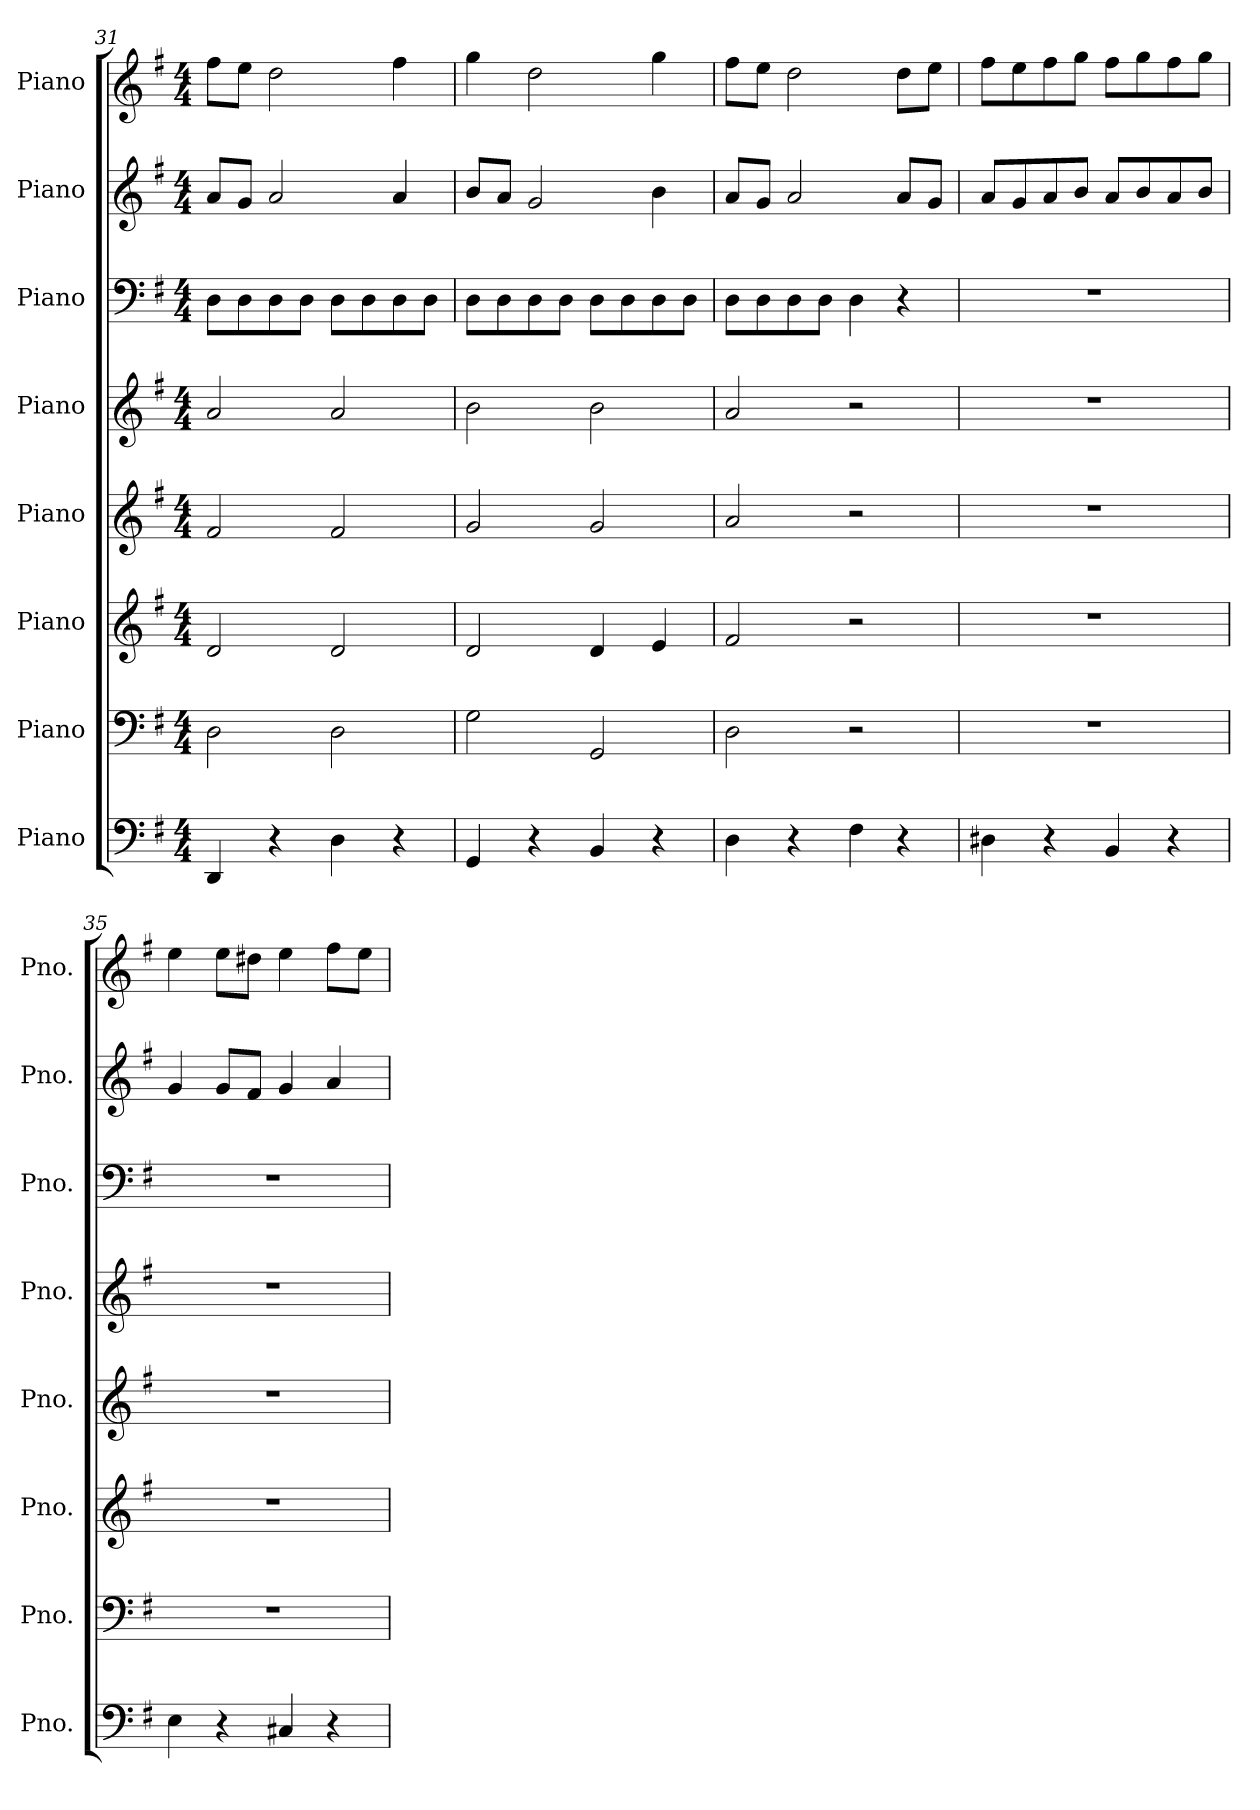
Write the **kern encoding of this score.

**kern	**kern	**kern	**kern	**kern	**kern	**kern	**kern
*part8	*part7	*part6	*part5	*part4	*part3	*part2	*part1
*staff8	*staff7	*staff6	*staff5	*staff4	*staff3	*staff2	*staff1
*I"Piano	*I"Piano	*I"Piano	*I"Piano	*I"Piano	*I"Piano	*I"Piano	*I"Piano
*I'Pno.	*I'Pno.	*I'Pno.	*I'Pno.	*I'Pno.	*I'Pno.	*I'Pno.	*I'Pno.
!!LO:PB:g=z
*clefF4	*clefF4	*clefG2	*clefG2	*clefG2	*clefF4	*clefG2	*clefG2
*k[f#]	*k[f#]	*k[f#]	*k[f#]	*k[f#]	*k[f#]	*k[f#]	*k[f#]
*M4/4	*M4/4	*M4/4	*M4/4	*M4/4	*M4/4	*M4/4	*M4/4
=31	=31	=31	=31	=31	=31	=31	=31
4DD/	2D\	2d/	2f#/	2a/	8D\L	8a/L	8ff#\L
.	.	.	.	.	8D\	8g/J	8ee\J
4r	.	.	.	.	8D\	2a/	2dd\
.	.	.	.	.	8D\J	.	.
4D\	2D\	2d/	2f#/	2a/	8D\L	.	.
.	.	.	.	.	8D\	.	.
4r	.	.	.	.	8D\	4a/	4ff#\
.	.	.	.	.	8D\J	.	.
=32	=32	=32	=32	=32	=32	=32	=32
4GG/	2G\	2d/	2g/	2b\	8D\L	8b/L	4gg\
.	.	.	.	.	8D\	8a/J	.
4r	.	.	.	.	8D\	2g/	2dd\
.	.	.	.	.	8D\J	.	.
4BB/	2GG/	4d/	2g/	2b\	8D\L	.	.
.	.	.	.	.	8D\	.	.
4r	.	4e/	.	.	8D\	4b\	4gg\
.	.	.	.	.	8D\J	.	.
=33	=33	=33	=33	=33	=33	=33	=33
4D\	2D\	2f#/	2a/	2a/	8D\L	8a/L	8ff#\L
.	.	.	.	.	8D\	8g/J	8ee\J
4r	.	.	.	.	8D\	2a/	2dd\
.	.	.	.	.	8D\J	.	.
4F#\	2r	2r	2r	2r	4D\	.	.
4r	.	.	.	.	4r	8a/L	8dd\L
.	.	.	.	.	.	8g/J	8ee\J
=34	=34	=34	=34	=34	=34	=34	=34
4D#X\	1r	1r	1r	1r	1r	8a/L	8ff#\L
.	.	.	.	.	.	8g/	8ee\
4r	.	.	.	.	.	8a/	8ff#\
.	.	.	.	.	.	8b/J	8gg\J
4BB/	.	.	.	.	.	8a/L	8ff#\L
.	.	.	.	.	.	8b/	8gg\
4r	.	.	.	.	.	8a/	8ff#\
.	.	.	.	.	.	8b/J	8gg\J
=35	=35	=35	=35	=35	=35	=35	=35
4E\	1r	1r	1r	1r	1r	4g/	4ee\
4r	.	.	.	.	.	8g/L	8ee\L
.	.	.	.	.	.	8f#/J	8dd#X\J
4C#X/	.	.	.	.	.	4g/	4ee\
4r	.	.	.	.	.	4a/	8ff#\L
.	.	.	.	.	.	.	8ee\J
=	=	=	=	=	=	=	=
*-	*-	*-	*-	*-	*-	*-	*-
